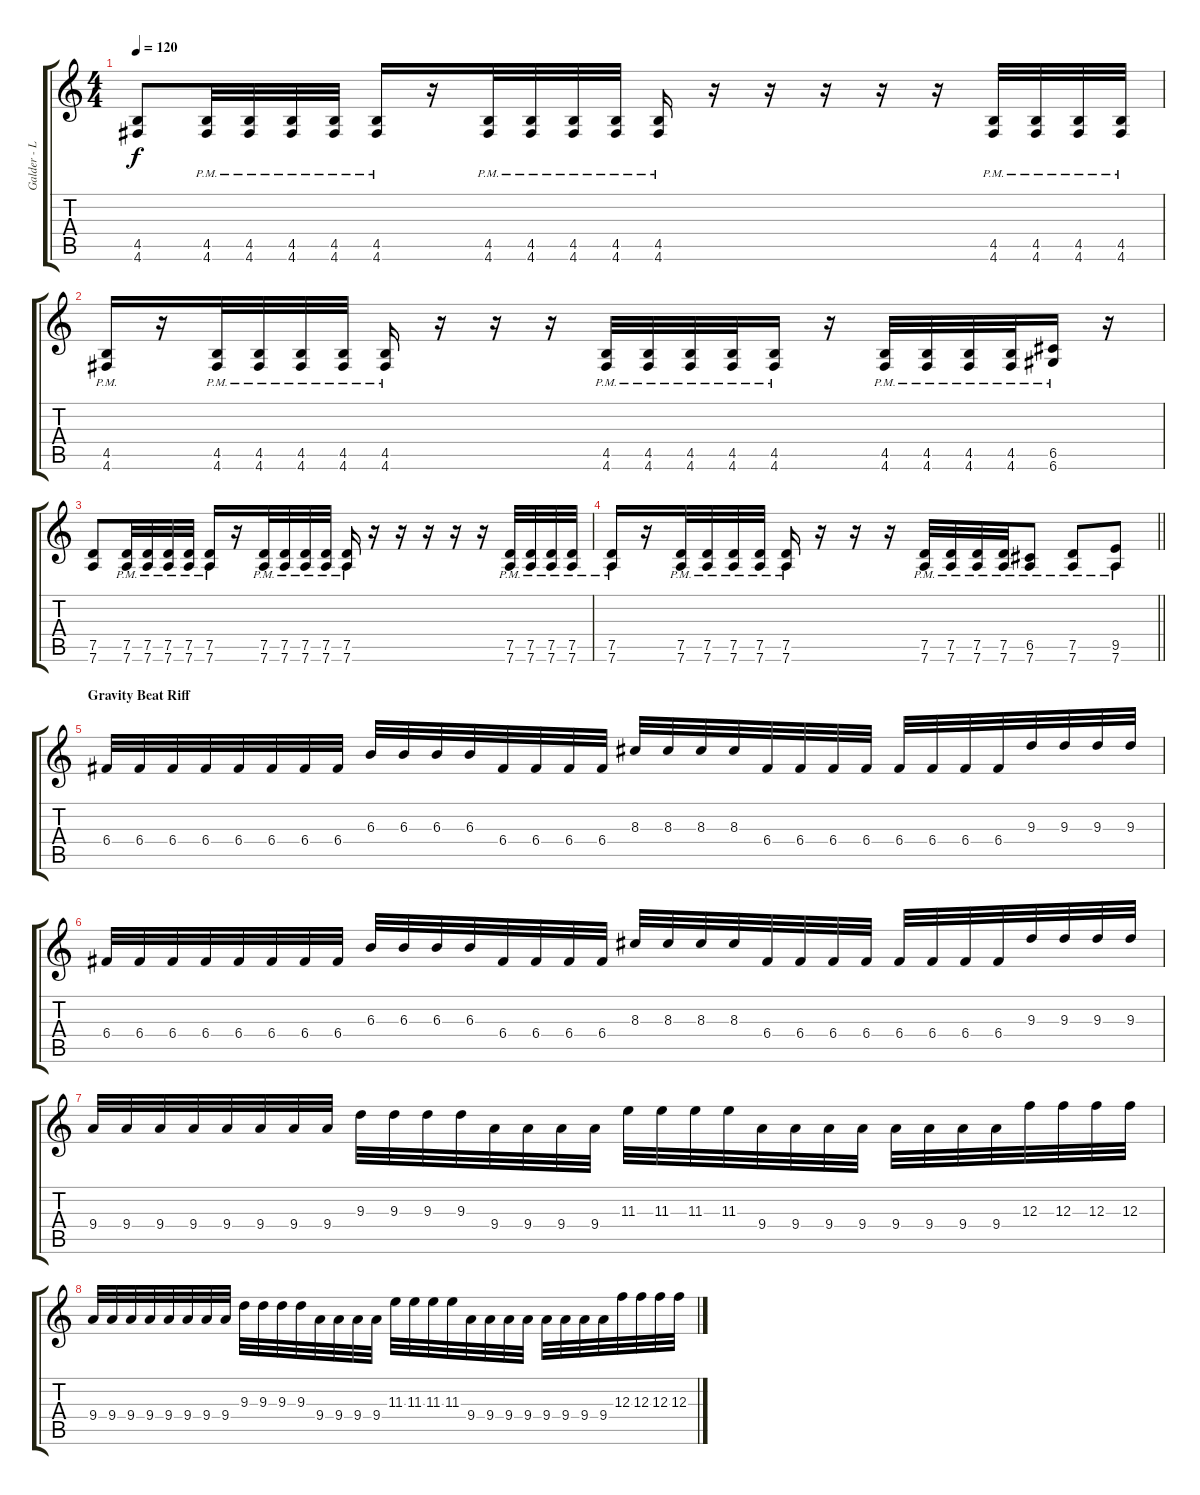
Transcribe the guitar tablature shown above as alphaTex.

\track ("Galder - Lead Guitar" "Galder - L") {instrument overdrivenguitar}
\staff {score tabs}
\tuning (D4 A3 F3 C3 G2 D2) {hide}
\ts (4 4)
\tempo 120
\clef g2
\ks c
(4.5 4.6).8{dy f} (4.5{pm} 4.6{pm}).32 (4.5{pm} 4.6{pm}).32 (4.5{pm} 4.6{pm}).32 (4.5{pm} 4.6{pm}).32 (4.5{pm} 4.6{pm}).16 r.16 (4.5{pm} 4.6{pm}).32 (4.5{pm} 4.6{pm}).32 (4.5{pm} 4.6{pm}).32 (4.5{pm} 4.6{pm}).32 (4.5{pm} 4.6{pm}).16 r.16 r.16 r.16 r.16 r.16 (4.5{pm} 4.6{pm}).32 (4.5{pm} 4.6{pm}).32 (4.5{pm} 4.6{pm}).32 (4.5{pm} 4.6{pm}).32 |
(4.5{pm} 4.6{pm}).16 r.16 (4.5{pm} 4.6{pm}).32 (4.5{pm} 4.6{pm}).32 (4.5{pm} 4.6{pm}).32 (4.5{pm} 4.6{pm}).32 (4.5{pm} 4.6{pm}).16 r.16 r.16 r.16 (4.5{pm} 4.6{pm}).32 (4.5{pm} 4.6{pm}).32 (4.5{pm} 4.6{pm}).32 (4.5{pm} 4.6{pm}).32 (4.5{pm} 4.6{pm}).16 r.16 (4.5{pm} 4.6{pm}).32 (4.5{pm} 4.6{pm}).32 (4.5{pm} 4.6{pm}).32 (4.5{pm} 4.6{pm}).32 (6.5{pm} 6.6{pm}).16 r.16 |
(7.5 7.6).8 (7.5{pm} 7.6{pm}).32 (7.5{pm} 7.6{pm}).32 (7.5{pm} 7.6{pm}).32 (7.5{pm} 7.6{pm}).32 (7.5{pm} 7.6{pm}).16 r.16 (7.5{pm} 7.6{pm}).32 (7.5{pm} 7.6{pm}).32 (7.5{pm} 7.6{pm}).32 (7.5{pm} 7.6{pm}).32 (7.5{pm} 7.6{pm}).16 r.16 r.16 r.16 r.16 r.16 (7.5{pm} 7.6{pm}).32 (7.5{pm} 7.6{pm}).32 (7.5{pm} 7.6{pm}).32 (7.5{pm} 7.6{pm}).32 |
\barLineRight lightlight
(7.5{pm} 7.6{pm}).16 r.16 (7.5{pm} 7.6{pm}).32 (7.5{pm} 7.6{pm}).32 (7.5{pm} 7.6{pm}).32 (7.5{pm} 7.6{pm}).32 (7.5{pm} 7.6{pm}).16 r.16 r.16 r.16 (7.5{pm} 7.6{pm}).32 (7.5{pm} 7.6{pm}).32 (7.5{pm} 7.6{pm}).32 (7.5{pm} 7.6{pm}).32 (6.5{pm} 7.6{pm}).8 (7.5{pm} 7.6{pm}).8 (9.5{pm} 7.6{pm}).8 |
\section ("" "Gravity Beat Riff")
6.4.32 6.4.32 6.4.32 6.4.32 6.4.32 6.4.32 6.4.32 6.4.32 6.3.32 6.3.32 6.3.32 6.3.32 6.4.32 6.4.32 6.4.32 6.4.32 8.3.32 8.3.32 8.3.32 8.3.32 6.4.32 6.4.32 6.4.32 6.4.32 6.4.32 6.4.32 6.4.32 6.4.32 9.3.32 9.3.32 9.3.32 9.3.32 |
6.4.32 6.4.32 6.4.32 6.4.32 6.4.32 6.4.32 6.4.32 6.4.32 6.3.32 6.3.32 6.3.32 6.3.32 6.4.32 6.4.32 6.4.32 6.4.32 8.3.32 8.3.32 8.3.32 8.3.32 6.4.32 6.4.32 6.4.32 6.4.32 6.4.32 6.4.32 6.4.32 6.4.32 9.3.32 9.3.32 9.3.32 9.3.32 |
9.4.32 9.4.32 9.4.32 9.4.32 9.4.32 9.4.32 9.4.32 9.4.32 9.3.32 9.3.32 9.3.32 9.3.32 9.4.32 9.4.32 9.4.32 9.4.32 11.3.32 11.3.32 11.3.32 11.3.32 9.4.32 9.4.32 9.4.32 9.4.32 9.4.32 9.4.32 9.4.32 9.4.32 12.3.32 12.3.32 12.3.32 12.3.32 |
9.4.32 9.4.32 9.4.32 9.4.32 9.4.32 9.4.32 9.4.32 9.4.32 9.3.32 9.3.32 9.3.32 9.3.32 9.4.32 9.4.32 9.4.32 9.4.32 11.3.32 11.3.32 11.3.32 11.3.32 9.4.32 9.4.32 9.4.32 9.4.32 9.4.32 9.4.32 9.4.32 9.4.32 12.3.32 12.3.32 12.3.32 12.3.32
